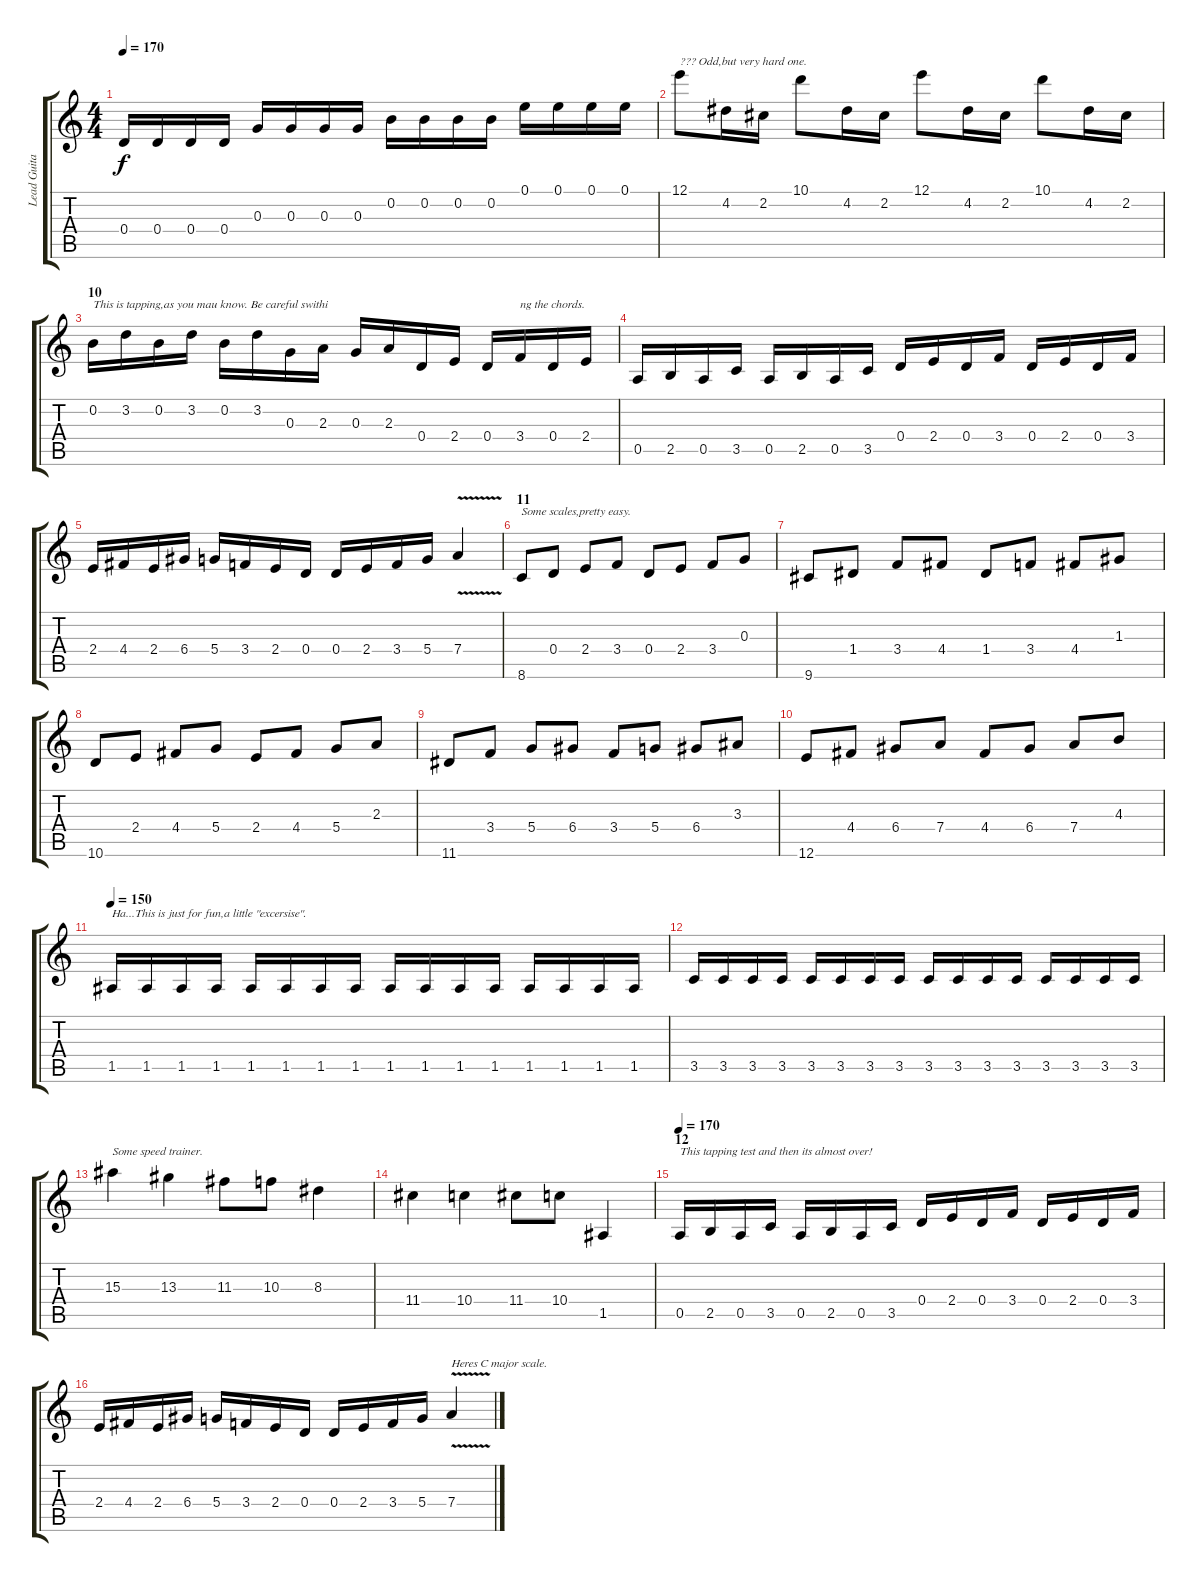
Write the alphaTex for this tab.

\track ("Lead Guitar (One To Learn)" "Lead Guita") {instrument overdrivenguitar}
\staff {score tabs}
\tuning (E4 B3 G3 D3 A2 E2) {hide}
\ts (4 4)
\tempo 170
\clef g2
\ks c
0.4.16{dy f} 0.4.16 0.4.16 0.4.16 0.3.16 0.3.16 0.3.16 0.3.16 0.2.16 0.2.16 0.2.16 0.2.16 0.1.16 0.1.16 0.1.16 0.1.16 |
12.1.8{txt "??? Odd,but very hard one."} 4.2.16 2.2.16 10.1.8 4.2.16 2.2.16 12.1.8 4.2.16 2.2.16 10.1.8 4.2.16 2.2.16 |
\section ("" "10")
0.2.16{txt "This is tapping,as you mau know. Be careful swithi"} 3.2.16 0.2.16 3.2.16 0.2.16 3.2.16 0.3.16 2.3.16 0.3.16 2.3.16 0.4.16 2.4.16 0.4.16 3.4.16{txt "ng the chords."} 0.4.16 2.4.16 |
0.5.16 2.5.16 0.5.16 3.5.16 0.5.16 2.5.16 0.5.16 3.5.16 0.4.16 2.4.16 0.4.16 3.4.16 0.4.16 2.4.16 0.4.16 3.4.16 |
2.4.16 4.4.16 2.4.16 6.4.16 5.4.16 3.4.16 2.4.16 0.4.16 0.4.16 2.4.16 3.4.16 5.4.16 7.4{v}.4 |
\section ("" "11")
8.6.8{txt "Some scales,pretty easy."} 0.4.8 2.4.8 3.4.8 0.4.8 2.4.8 3.4.8 0.3.8 |
9.6.8 1.4.8 3.4.8 4.4.8 1.4.8 3.4.8 4.4.8 1.3.8 |
10.6.8 2.4.8 4.4.8 5.4.8 2.4.8 4.4.8 5.4.8 2.3.8 |
11.6.8 3.4.8 5.4.8 6.4.8 3.4.8 5.4.8 6.4.8 3.3.8 |
12.6.8 4.4.8 6.4.8 7.4.8 4.4.8 6.4.8 7.4.8 4.3.8 |
\tempo 150
1.5.16{txt "Ha...This is just for fun,a little \"excersise\"."} 1.5.16 1.5.16 1.5.16 1.5.16 1.5.16 1.5.16 1.5.16 1.5.16 1.5.16 1.5.16 1.5.16 1.5.16 1.5.16 1.5.16 1.5.16 |
3.5.16 3.5.16 3.5.16 3.5.16 3.5.16 3.5.16 3.5.16 3.5.16 3.5.16 3.5.16 3.5.16 3.5.16 3.5.16 3.5.16 3.5.16 3.5.16 |
15.3.4{txt "Some speed trainer."} 13.3.4 11.3.8 10.3.8 8.3.4 |
11.4.4 10.4.4 11.4.8 10.4.8 1.5.4 |
\section ("" "12")
\tempo 170
0.5.16{txt "This tapping test and then its almost over!"} 2.5.16 0.5.16 3.5.16 0.5.16 2.5.16 0.5.16 3.5.16 0.4.16 2.4.16 0.4.16 3.4.16 0.4.16 2.4.16 0.4.16 3.4.16 |
2.4.16 4.4.16 2.4.16 6.4.16 5.4.16 3.4.16 2.4.16 0.4.16 0.4.16 2.4.16 3.4.16 5.4.16 7.4{v}.4{txt "Heres C major scale."}
